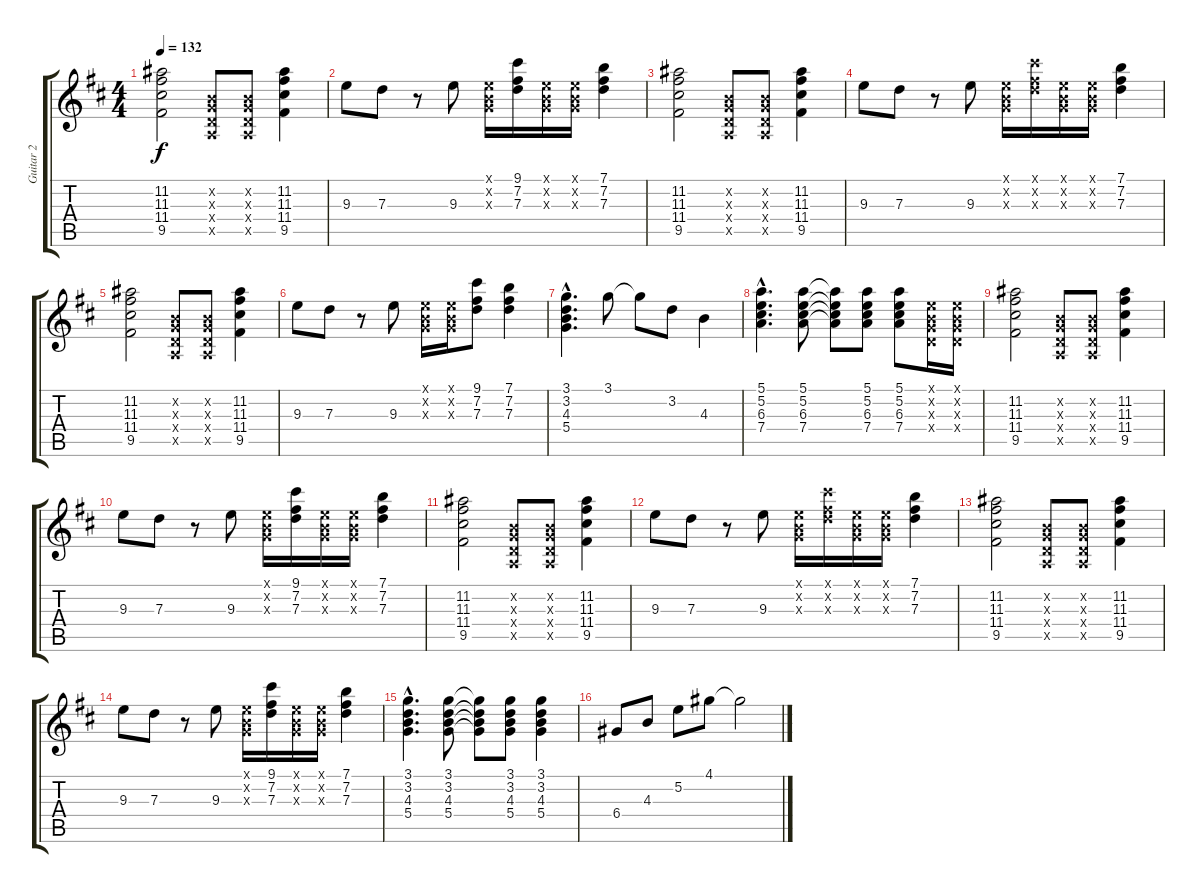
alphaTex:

\track ("Guitar 2" "Guitar 2") {instrument distortionguitar}
\staff {score tabs}
\tuning (E4 B3 G3 D3 A2 E2) {hide}
\ts (4 4)
\tempo 132
\clef g2
\ks d
(11.2 11.3 11.4 9.5).2{dy f} (0.2{x} 0.3{x} 0.4{x} 0.5{x}).8 (0.2{x} 0.3{x} 0.4{x} 0.5{x}).8 (11.2 11.3 11.4 9.5).4 |
9.3.8 7.3.8 r.8 9.3.8 (0.1{x} 0.2{x} 0.3{x}).16 (9.1 7.2 7.3).16 (0.1{x} 0.2{x} 0.3{x}).16 (0.1{x} 0.2{x} 0.3{x}).16 (7.1 7.2 7.3).4 |
(11.2 11.3 11.4 9.5).2 (0.2{x} 0.3{x} 0.4{x} 0.5{x}).8 (0.2{x} 0.3{x} 0.4{x} 0.5{x}).8 (11.2 11.3 11.4 9.5).4 |
9.3.8 7.3.8 r.8 9.3.8 (0.1{x} 0.2{x} 0.3{x}).16 (9.1{x} 7.2{x} 7.3{x}).16 (0.1{x} 0.2{x} 0.3{x}).16 (0.1{x} 0.2{x} 0.3{x}).16 (7.1 7.2 7.3).4 |
(11.2 11.3 11.4 9.5).2 (0.2{x} 0.3{x} 0.4{x} 0.5{x}).8 (0.2{x} 0.3{x} 0.4{x} 0.5{x}).8 (11.2 11.3 11.4 9.5).4 |
9.3.8 7.3.8 r.8 9.3.8 (0.1{x} 0.2{x} 0.3{x}).16 (0.1{x} 0.2{x} 0.3{x}).16 (9.1 7.2 7.3).8 (7.1 7.2 7.3).4 |
(3.1{hac} 3.2{hac} 4.3{hac} 5.4{hac}).4{d} 3.1.8 3.1{t}.8 3.2.8 4.3.4 |
(5.1{hac} 5.2{hac} 6.3{hac} 7.4{hac}).4{d} (5.1 5.2 6.3 7.4).8 (5.1{t} 5.2{t} 6.3{t} 7.4{t}).8 (5.1 5.2 6.3 7.4).8 (5.1 5.2 6.3 7.4).8 (0.1{x} 0.2{x} 0.3{x} 0.4{x}).16 (0.1{x} 0.2{x} 0.3{x} 0.4{x}).16 |
(11.2 11.3 11.4 9.5).2 (0.2{x} 0.3{x} 0.4{x} 0.5{x}).8 (0.2{x} 0.3{x} 0.4{x} 0.5{x}).8 (11.2 11.3 11.4 9.5).4 |
9.3.8 7.3.8 r.8 9.3.8 (0.1{x} 0.2{x} 0.3{x}).16 (9.1 7.2 7.3).16 (0.1{x} 0.2{x} 0.3{x}).16 (0.1{x} 0.2{x} 0.3{x}).16 (7.1 7.2 7.3).4 |
(11.2 11.3 11.4 9.5).2 (0.2{x} 0.3{x} 0.4{x} 0.5{x}).8 (0.2{x} 0.3{x} 0.4{x} 0.5{x}).8 (11.2 11.3 11.4 9.5).4 |
9.3.8 7.3.8 r.8 9.3.8 (0.1{x} 0.2{x} 0.3{x}).16 (9.1{x} 7.2{x} 7.3{x}).16 (0.1{x} 0.2{x} 0.3{x}).16 (0.1{x} 0.2{x} 0.3{x}).16 (7.1 7.2 7.3).4 |
(11.2 11.3 11.4 9.5).2 (0.2{x} 0.3{x} 0.4{x} 0.5{x}).8 (0.2{x} 0.3{x} 0.4{x} 0.5{x}).8 (11.2 11.3 11.4 9.5).4 |
9.3.8 7.3.8 r.8 9.3.8 (0.1{x} 0.2{x} 0.3{x}).16 (9.1 7.2 7.3).16 (0.1{x} 0.2{x} 0.3{x}).16 (0.1{x} 0.2{x} 0.3{x}).16 (7.1 7.2 7.3).4 |
(3.1{hac} 3.2{hac} 4.3{hac} 5.4{hac}).4{d} (3.1 3.2 4.3 5.4).8 (3.1{t} 3.2{t} 4.3{t} 5.4{t}).8 (3.1 3.2 4.3 5.4).8 (3.1 3.2 4.3 5.4).4 |
6.4.8 4.3.8 5.2.8 4.1.8 4.1{t}.2
